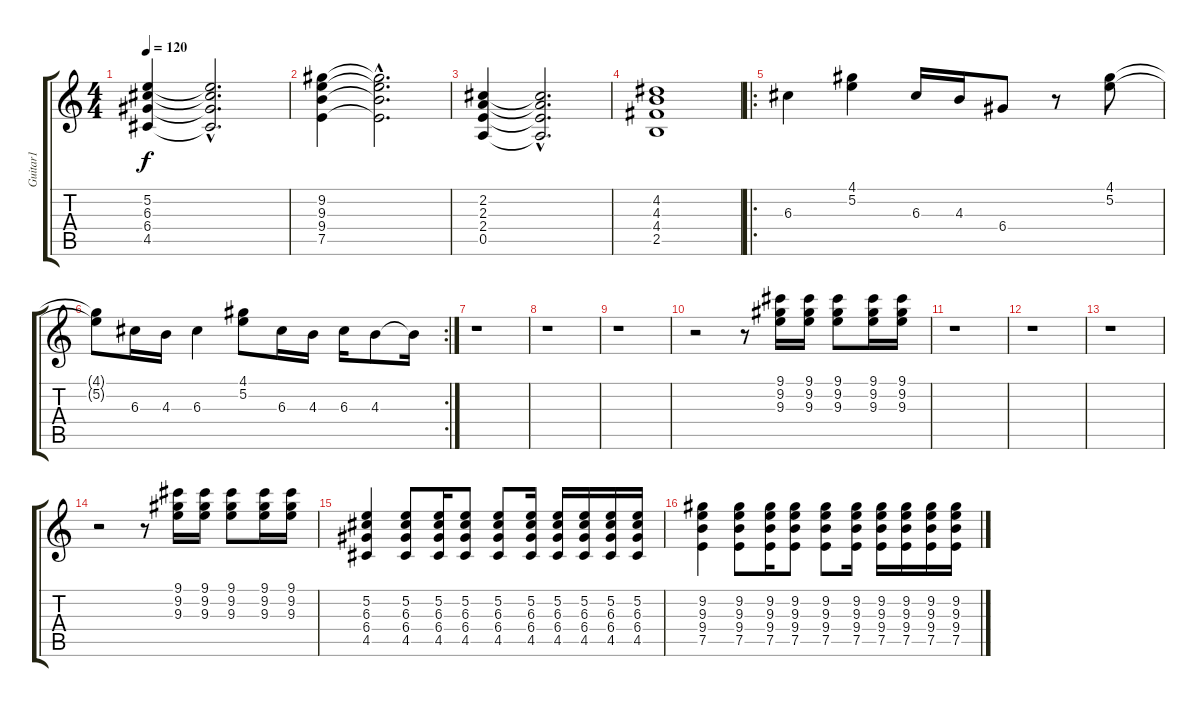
\track ("Guitar1" "Guitar1") {instrument distortionguitar}
\staff {score tabs}
\tuning (E4 B3 G3 D3 A2 E2) {hide}
\ts (4 4)
\tempo 120
\clef g2
\ks c
(5.2 6.3 6.4 4.5).4{dy f} (5.2{hac t} 6.3{hac t} 6.4{hac t} 4.5{hac t}).2{d} |
(9.2 9.3 9.4 7.5).4 (9.2{hac t} 9.3{hac t} 9.4{hac t} 7.5{hac t}).2{d} |
(2.2 2.3 2.4 0.5).4 (2.2{hac t} 2.3{hac t} 2.4{hac t} 0.5{hac t}).2{d} |
(4.2 4.3 4.4 2.5).1 |
\ro
6.3.4 (4.1 5.2).4 6.3.16 4.3.16 6.4.8 r.8 (4.1 5.2).8 |
\rc 2
(4.1{t} 5.2{t}).8 6.3.16 4.3.16 6.3.4 (4.1 5.2).8 6.3.16 4.3.16 6.3.16 4.3.8 4.3{t}.16 |
r.1 |
r.1 |
r.1 |
r.2 r.8 (9.1 9.2 9.3).16 (9.1 9.2 9.3).16 (9.1 9.2 9.3).8 (9.1 9.2 9.3).16 (9.1 9.2 9.3).16 |
r.1 |
r.1 |
r.1 |
r.2 r.8 (9.1 9.2 9.3).16 (9.1 9.2 9.3).16 (9.1 9.2 9.3).8 (9.1 9.2 9.3).16 (9.1 9.2 9.3).16 |
(5.2 6.3 6.4 4.5).4{instrument acousticguitarsteel} (5.2 6.3 6.4 4.5).8 (5.2 6.3 6.4 4.5).16 (5.2 6.3 6.4 4.5).8 (5.2 6.3 6.4 4.5).8 (5.2 6.3 6.4 4.5).16 (5.2 6.3 6.4 4.5).16 (5.2 6.3 6.4 4.5).16 (5.2 6.3 6.4 4.5).16 (5.2 6.3 6.4 4.5).16 |
(9.2 9.3 9.4 7.5).4{instrument acousticguitarsteel} (9.2 9.3 9.4 7.5).8 (9.2 9.3 9.4 7.5).16 (9.2 9.3 9.4 7.5).8 (9.2 9.3 9.4 7.5).8 (9.2 9.3 9.4 7.5).16 (9.2 9.3 9.4 7.5).16 (9.2 9.3 9.4 7.5).16 (9.2 9.3 9.4 7.5).16 (9.2 9.3 9.4 7.5).16
